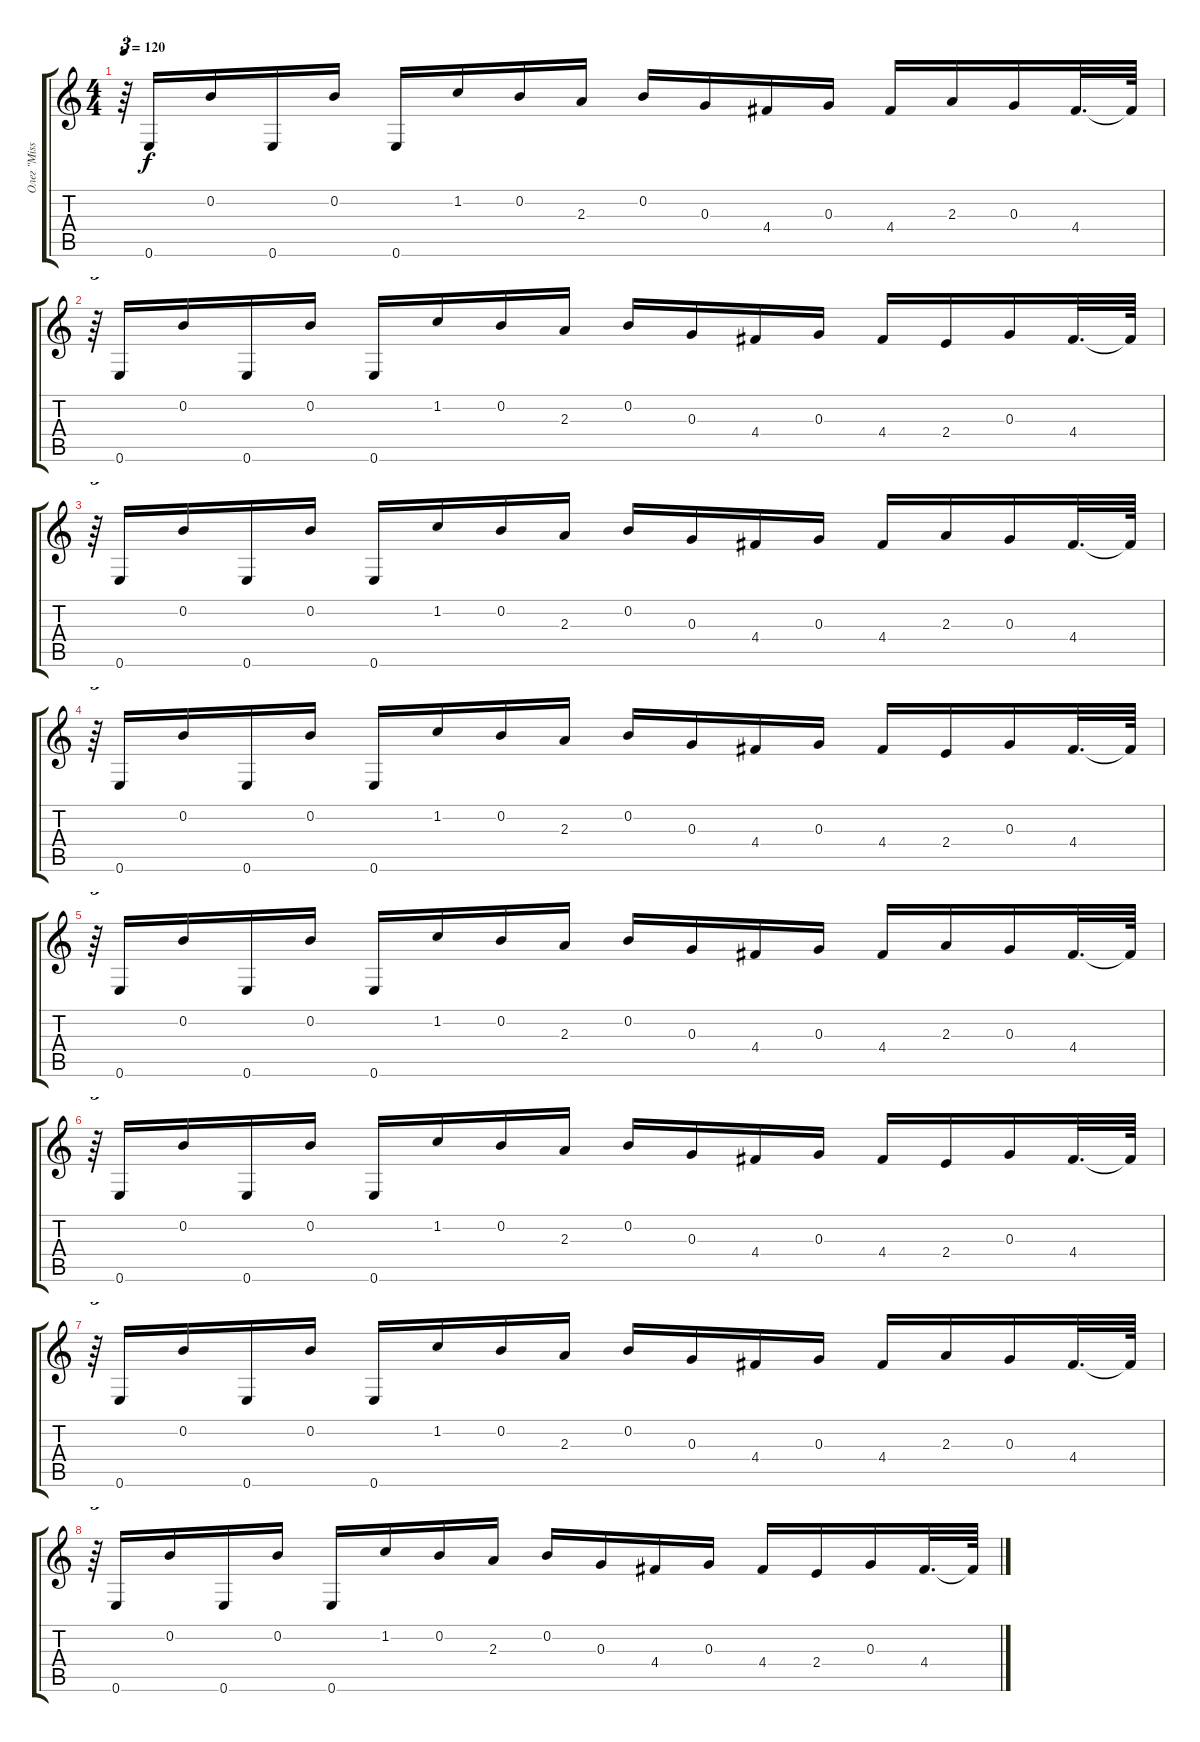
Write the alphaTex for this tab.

\track ("Олег \"Mission\" Мишин" "Олег \"Miss") {instrument distortionguitar}
\staff {score tabs}
\tuning (E4 B3 G3 D3 A2 E2) {hide}
\ts (4 4)
\tempo 120
\clef g2
\ks c
r.64{tu (3 2) dy f} 0.6.16 0.2.16 0.6.16 0.2.16 0.6.16 1.2.16 0.2.16 2.3.16 0.2.16 0.3.16 4.4.16 0.3.16 4.4.16 2.3.16 0.3.16 4.4.32{d} 4.4{t}.64 |
r.64{tu (3 2)} 0.6.16 0.2.16 0.6.16 0.2.16 0.6.16 1.2.16 0.2.16 2.3.16 0.2.16 0.3.16 4.4.16 0.3.16 4.4.16 2.4.16 0.3.16 4.4.32{d} 4.4{t}.64 |
r.64{tu (3 2)} 0.6.16 0.2.16 0.6.16 0.2.16 0.6.16 1.2.16 0.2.16 2.3.16 0.2.16 0.3.16 4.4.16 0.3.16 4.4.16 2.3.16 0.3.16 4.4.32{d} 4.4{t}.64 |
r.64{tu (3 2)} 0.6.16 0.2.16 0.6.16 0.2.16 0.6.16 1.2.16 0.2.16 2.3.16 0.2.16 0.3.16 4.4.16 0.3.16 4.4.16 2.4.16 0.3.16 4.4.32{d} 4.4{t}.64 |
r.64{tu (3 2)} 0.6.16 0.2.16 0.6.16 0.2.16 0.6.16 1.2.16 0.2.16 2.3.16 0.2.16 0.3.16 4.4.16 0.3.16 4.4.16 2.3.16 0.3.16 4.4.32{d} 4.4{t}.64 |
r.64{tu (3 2)} 0.6.16 0.2.16 0.6.16 0.2.16 0.6.16 1.2.16 0.2.16 2.3.16 0.2.16 0.3.16 4.4.16 0.3.16 4.4.16 2.4.16 0.3.16 4.4.32{d} 4.4{t}.64 |
r.64{tu (3 2)} 0.6.16 0.2.16 0.6.16 0.2.16 0.6.16 1.2.16 0.2.16 2.3.16 0.2.16 0.3.16 4.4.16 0.3.16 4.4.16 2.3.16 0.3.16 4.4.32{d} 4.4{t}.64 |
r.64{tu (3 2)} 0.6.16 0.2.16 0.6.16 0.2.16 0.6.16 1.2.16 0.2.16 2.3.16 0.2.16 0.3.16 4.4.16 0.3.16 4.4.16 2.4.16 0.3.16 4.4.32{d} 4.4{t}.64
